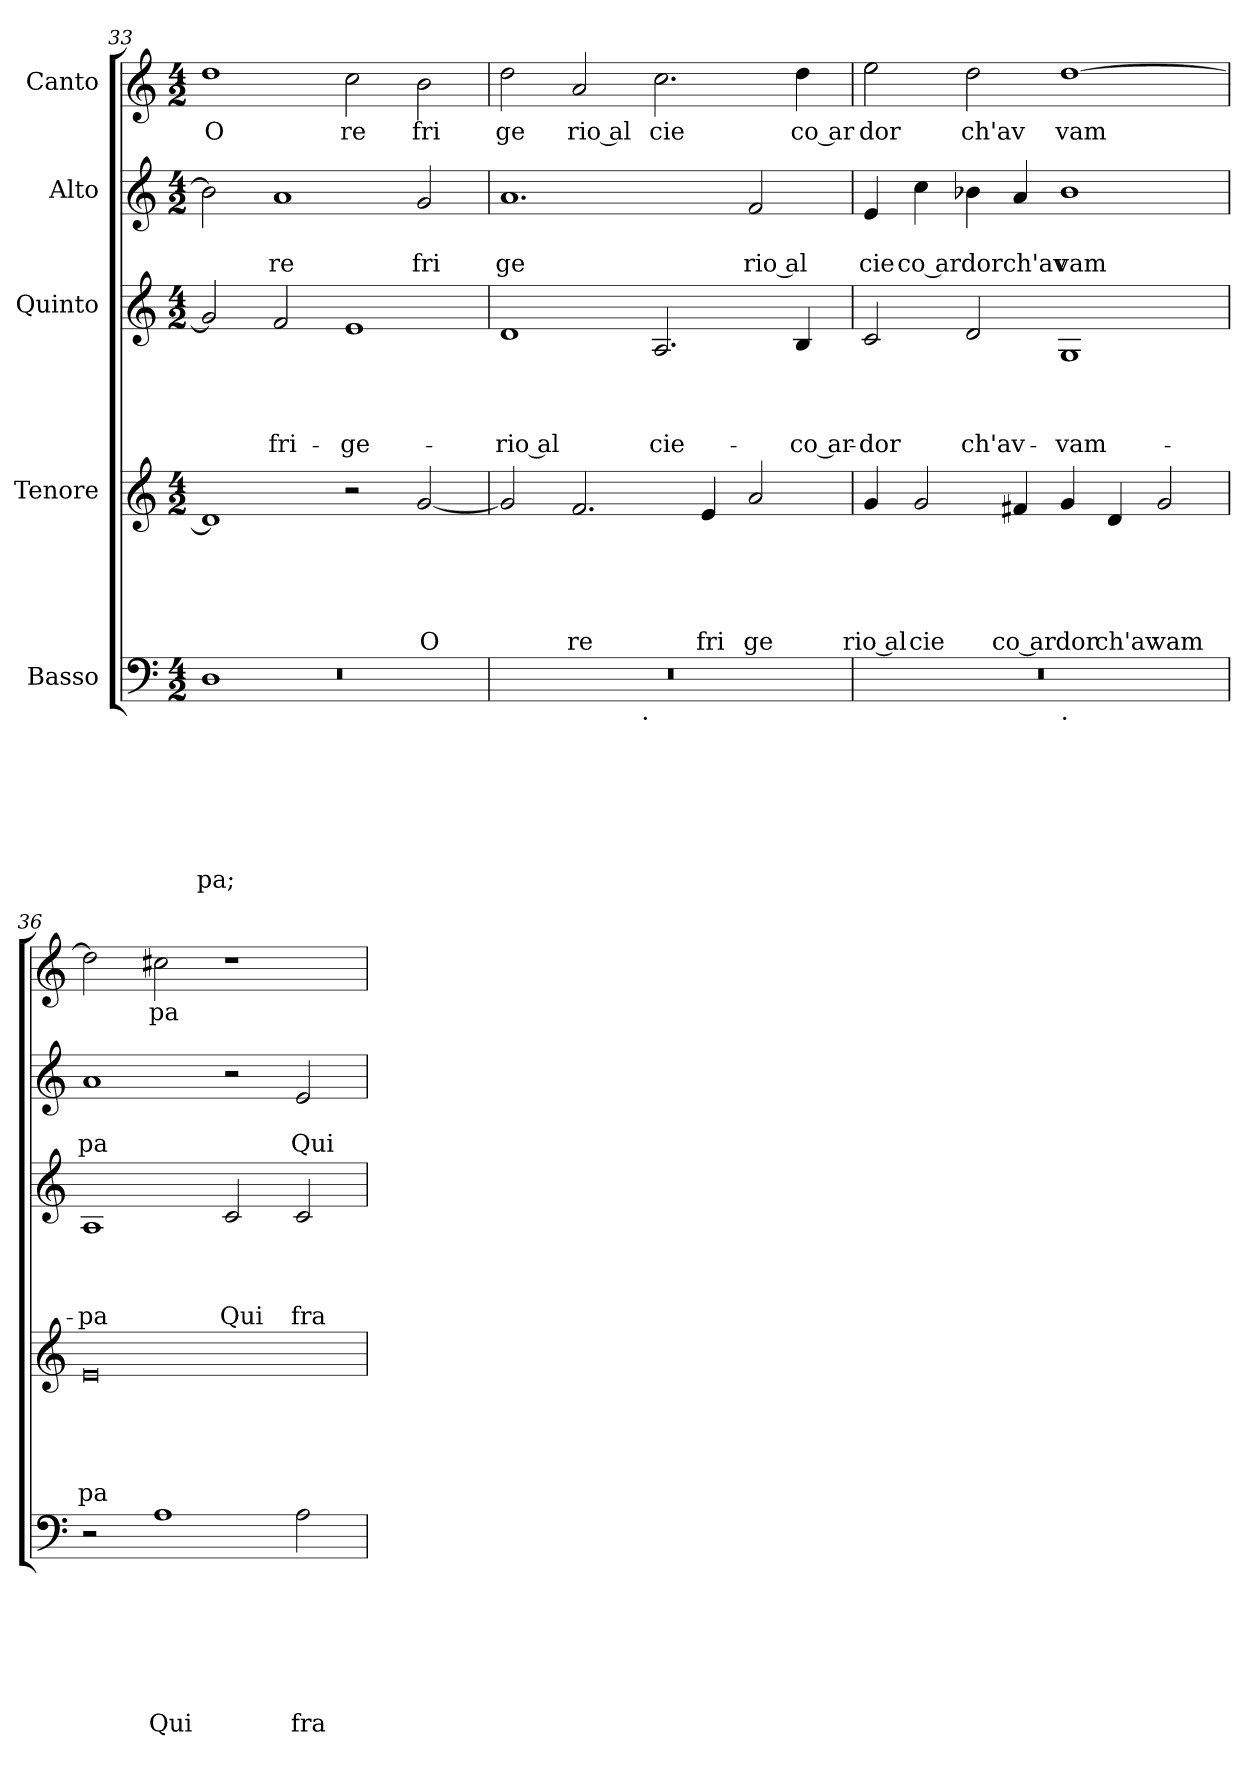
**kern	**text	**text	**text	**text	**text	**text	**text	**kern	**text	**text	**text	**text	**text	**kern	**text	**text	**text	**text	**kern	**text	**text	**kern	**text
*part5	*part5	*part5	*part5	*part5	*part5	*part5	*part5	*part4	*part4	*part4	*part4	*part4	*part4	*part3	*part3	*part3	*part3	*part3	*part2	*part2	*part2	*part1	*part1
*staff5	*staff5	*staff5	*staff5	*staff5	*staff5	*staff5	*staff5	*staff4	*staff4	*staff4	*staff4	*staff4	*staff4	*staff3	*staff3	*staff3	*staff3	*staff3	*staff2	*staff2	*staff2	*staff1	*staff1
*I"Basso	*	*	*	*	*	*	*	*I"Tenore	*	*	*	*	*	*I"Quinto	*	*	*	*	*I"Alto	*	*	*I"Canto	*
*clefF4	*	*	*	*	*	*	*	*clefG2	*	*	*	*	*	*clefG2	*	*	*	*	*clefG2	*	*	*clefG2	*
*k[]	*	*	*	*	*	*	*	*k[]	*	*	*	*	*	*k[]	*	*	*	*	*k[]	*	*	*k[]	*
*C:	*	*	*	*	*	*	*	*C:	*	*	*	*	*	*C:	*	*	*	*	*C:	*	*	*C:	*
*M4/2	*	*	*	*	*	*	*	*M4/2	*	*	*	*	*	*M4/2	*	*	*	*	*M4/2	*	*	*M4/2	*
=33	=33	=33	=33	=33	=33	=33	=33	=33	=33	=33	=33	=33	=33	=33	=33	=33	=33	=33	=33	=33	=33	=33	=33
*^	*	*	*	*	*	*	*	*	*	*	*	*	*	*	*	*	*	*	*	*	*	*	*
*	*^	*	*	*	*	*	*	*	*	*	*	*	*	*	*	*	*	*	*	*	*	*	*	*
!	!	!LO:N:vis=1	!	!	!	!	!	!	!LO:LY:b	!	!	!	!	!	!	!	!	!	!	!	!	!	!	!	!LO:LY:b
0ryy	1D	0r	.	.	.	.	.	.	pa;	1d]	.	.	.	.	.	2g/]	.	.	.	.	2b-\]	.	.	1dd	O
!	!	!	!	!	!	!	!	!	!	!	!	!	!	!	!	!	!	!	!	!LO:LY:b	!	!	!LO:LY:b	!	!
.	.	.	.	.	.	.	.	.	.	.	.	.	.	.	.	2f/	.	.	.	-fri-	1a	.	re	.	.
!	!	!	!	!	!	!	!	!	!	!	!	!	!	!	!	!	!	!	!	!LO:LY:b	!	!	!	!	!LO:LY:b
.	1ryy	.	.	.	.	.	.	.	.	2r	.	.	.	.	.	1e	.	.	.	-ge-	.	.	.	2cc\	re
!	!	!	!	!	!	!	!	!	!	!	!	!	!	!	!LO:LY:b	!	!	!	!	!	!	!	!LO:LY:b	!	!LO:LY:b
.	.	.	.	.	.	.	.	.	.	[<2g/	.	.	.	.	O	.	.	.	.	.	2g/	.	fri	2b\	fri
*v	*v	*v	*	*	*	*	*	*	*	*	*	*	*	*	*	*	*	*	*	*	*	*	*	*	*
=34	=34	=34	=34	=34	=34	=34	=34	=34	=34	=34	=34	=34	=34	=34	=34	=34	=34	=34	=34	=34	=34	=34	=34
!	!	!	!	!	!	!	!	!	!	!	!	!	!	!	!	!	!	!LO:LY:b:rj	!	!	!LO:LY:b	!	!LO:LY:b
*^	*	*	*	*	*	*	*	*	*	*	*	*	*	*	*	*	*	*	*	*	*	*	*
0r	2ryy	.	.	.	.	.	.	.	2g/]	.	.	.	.	.	1d	.	.	.	-rio al	1.a	.	ge	2dd\	ge
!	!	!	!	!	!	!	!	!	!	!	!	!	!	!LO:LY:b	!	!	!	!	!	!	!	!	!	!LO:LY:b:rj
.	4...ryy	.	.	.	.	.	.	.	2.f/	.	.	.	.	re	.	.	.	.	.	.	.	.	2a/	rio al
!	!LO:TX:b:t=.	!	!	!	!	!	!	!	!	!	!	!	!	!	!	!	!	!	!	!	!	!	!	!
.	1ryy	.	.	.	.	.	.	.	.	.	.	.	.	.	.	.	.	.	.	.	.	.	.	.
!	!	!	!	!	!	!	!	!	!	!	!	!	!	!	!	!	!	!	!LO:LY:b	!	!	!	!	!LO:LY:b
.	.	.	.	.	.	.	.	.	.	.	.	.	.	.	2.A/	.	.	.	cie-	.	.	.	2.cc\	cie
!	!	!	!	!	!	!	!	!	!	!	!	!	!	!LO:LY:b	!	!	!	!	!	!	!	!	!	!
.	.	.	.	.	.	.	.	.	4e/	.	.	.	.	fri	.	.	.	.	.	.	.	.	.	.
!	!	!	!	!	!	!	!	!	!	!	!	!	!	!LO:LY:b	!	!	!	!	!	!	!	!LO:LY:b:rj	!	!
.	.	.	.	.	.	.	.	.	2a/	.	.	.	.	ge	.	.	.	.	.	2f/	.	rio al	.	.
!	!	!	!	!	!	!	!	!	!	!	!	!	!	!	!	!	!	!	!LO:LY:b:rj	!	!	!	!	!LO:LY:b:rj
.	.	.	.	.	.	.	.	.	.	.	.	.	.	.	4B/	.	.	.	-co ar-	.	.	.	4dd\	co ar
.	32ryy	.	.	.	.	.	.	.	.	.	.	.	.	.	.	.	.	.	.	.	.	.	.	.
=35	=35	=35	=35	=35	=35	=35	=35	=35	=35	=35	=35	=35	=35	=35	=35	=35	=35	=35	=35	=35	=35	=35	=35	=35
!	!	!	!	!	!	!	!	!	!	!	!	!	!	!LO:LY:b:rj	!	!	!	!	!LO:LY:b	!	!	!LO:LY:b	!	!LO:LY:b
0r	1ryy	.	.	.	.	.	.	.	4g/	.	.	.	.	rio al	2c/	.	.	.	-dor	4e/	.	cie	2ee\	dor
!	!	!	!	!	!	!	!	!	!	!	!	!	!	!LO:LY:b	!	!	!	!	!	!	!	!LO:LY:b:rj	!	!
.	.	.	.	.	.	.	.	.	2g/	.	.	.	.	cie	.	.	.	.	.	4cc\	.	co ar	.	.
!	!	!	!	!	!	!	!	!	!	!	!	!	!	!	!	!	!	!	!LO:LY:b	!	!	!LO:LY:b	!	!LO:LY:b
.	.	.	.	.	.	.	.	.	.	.	.	.	.	.	2d/	.	.	.	ch'av-	4b-X\	.	dorch'av	2dd\	ch'av
!	!	!	!	!	!	!	!	!	!	!	!	!	!	!LO:LY:b:rj	!	!	!	!	!	!	!	!	!	!
.	.	.	.	.	.	.	.	.	4f#X/	.	.	.	.	co ar	.	.	.	.	.	4a/	.	.	.	.
!	!LO:TX:b:t=.	!	!	!	!	!	!	!	!	!	!	!	!	!	!	!	!	!	!	!	!	!	!	!
!	!	!	!	!	!	!	!	!	!	!	!	!	!	!LO:LY:b	!	!	!	!	!LO:LY:b	!	!	!LO:LY:b	!	!LO:LY:b
.	1ryy	.	.	.	.	.	.	.	4g/	.	.	.	.	dor	1G	.	.	.	-vam-	1b-	.	vam	[>1dd	vam
!	!	!	!	!	!	!	!	!	!	!	!	!	!	!LO:LY:b	!	!	!	!	!	!	!	!	!	!
.	.	.	.	.	.	.	.	.	4d/	.	.	.	.	ch'av	.	.	.	.	.	.	.	.	.	.
!	!	!	!	!	!	!	!	!	!	!	!	!	!	!LO:LY:b	!	!	!	!	!	!	!	!	!	!
.	.	.	.	.	.	.	.	.	2g/	.	.	.	.	vam	.	.	.	.	.	.	.	.	.	.
=36	=36	=36	=36	=36	=36	=36	=36	=36	=36	=36	=36	=36	=36	=36	=36	=36	=36	=36	=36	=36	=36	=36	=36	=36
!	!	!	!	!	!	!	!	!	!	!	!	!	!	!LO:LY:b	!	!	!	!	!LO:LY:b	!	!	!LO:LY:b	!	!
*v	*v	*	*	*	*	*	*	*	*	*	*	*	*	*	*	*	*	*	*	*	*	*	*	*
2r	.	.	.	.	.	.	.	0e	.	.	.	.	pa	1A	.	.	.	-pa	1a	.	pa	2dd\]	.
!	!	!	!	!	!	!	!LO:LY:b	!	!	!	!	!	!	!	!	!	!	!	!	!	!	!	!LO:LY:b
1A	.	.	.	.	.	.	Qui	.	.	.	.	.	.	.	.	.	.	.	.	.	.	2cc#X\	pa
!	!	!	!	!	!	!	!	!	!	!	!	!	!	!	!	!	!	!LO:LY:b	!	!	!	!	!
.	.	.	.	.	.	.	.	.	.	.	.	.	.	2c/	.	.	.	Qui	2r	.	.	1r	.
!	!	!	!	!	!	!	!LO:LY:b	!	!	!	!	!	!	!	!	!	!	!LO:LY:b	!	!	!LO:LY:b	!	!
2A\	.	.	.	.	.	.	fra	.	.	.	.	.	.	2c/	.	.	.	fra	2e/	.	Qui	.	.
=	=	=	=	=	=	=	=	=	=	=	=	=	=	=	=	=	=	=	=	=	=	=	=
*-	*-	*-	*-	*-	*-	*-	*-	*-	*-	*-	*-	*-	*-	*-	*-	*-	*-	*-	*-	*-	*-	*-	*-
